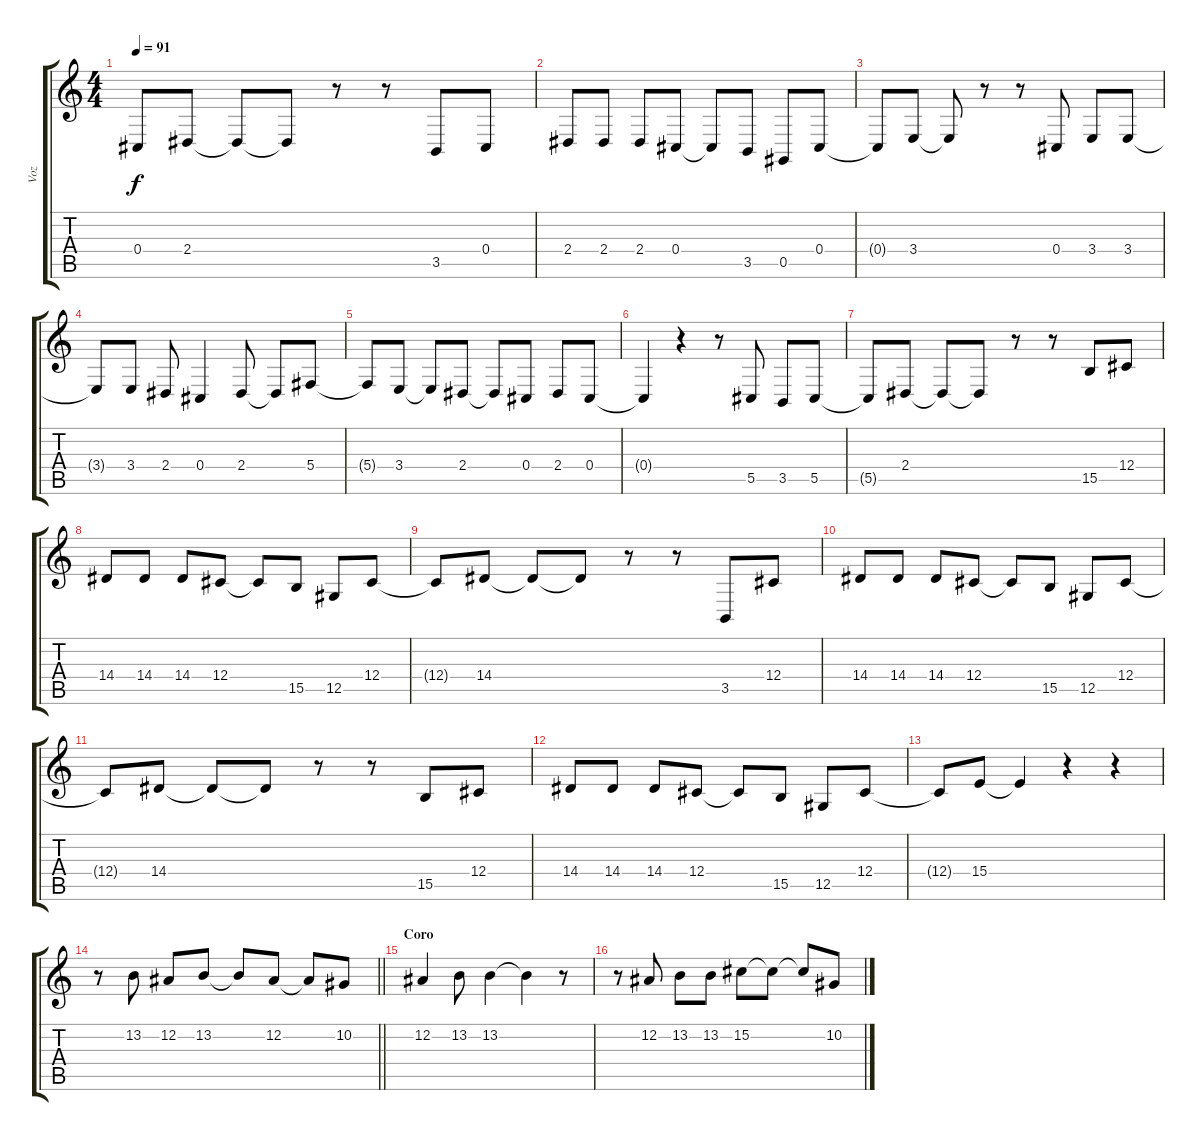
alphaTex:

\track ("Voz" "Voz") {instrument lead2sawtooth}
\staff {score tabs}
\tuning (Eb4 Bb3 Gb3 Db3 Ab2 Eb2) {hide}
\ts (4 4)
\tempo 91
\clef g2
\ks c
0.4{t}.8{dy f} 2.4.8 2.4{t}.8 2.4{t}.8 r.8 r.8 3.5.8 0.4.8 |
2.4.8 2.4.8 2.4.8 0.4.8 0.4{t}.8 3.5.8 0.5.8 0.4.8 |
0.4{t}.8 3.4.8 3.4{t}.8 r.8 r.8 0.4.8 3.4.8 3.4.8 |
3.4{t}.8 3.4.8 2.4.8 0.4.4 2.4.8 2.4{t}.8 5.4.8 |
5.4{t}.8 3.4.8 3.4{t}.8 2.4.8 2.4{t}.8 0.4.8 2.4.8 0.4.8 |
0.4{t}.4 r.4 r.8 5.5.8 3.5.8 5.5.8 |
5.5{t}.8 2.4.8 2.4{t}.8 2.4{t}.8 r.8 r.8 15.5.8 12.4.8 |
14.4.8 14.4.8 14.4.8 12.4.8 12.4{t}.8 15.5.8 12.5.8 12.4.8 |
12.4{t}.8 14.4.8 14.4{t}.8 14.4{t}.8 r.8 r.8 3.5.8 12.4.8 |
14.4.8 14.4.8 14.4.8 12.4.8 12.4{t}.8 15.5.8 12.5.8 12.4.8 |
12.4{t}.8 14.4.8 14.4{t}.8 14.4{t}.8 r.8 r.8 15.5.8 12.4.8 |
14.4.8 14.4.8 14.4.8 12.4.8 12.4{t}.8 15.5.8 12.5.8 12.4.8 |
12.4{t}.8 15.4.8 15.4{t}.4 r.4 r.4 |
\barLineRight lightlight
r.8 13.2.8 12.2.8 13.2.8 13.2{t}.8 12.2.8 12.2{t}.8 10.2.8 |
\section ("" "Coro")
12.2.4 13.2.8 13.2.4 13.2{t}.4 r.8 |
r.8 12.2.8 13.2.8 13.2.8 15.2.8 15.2{t}.8 15.2{t}.8 10.2.8
